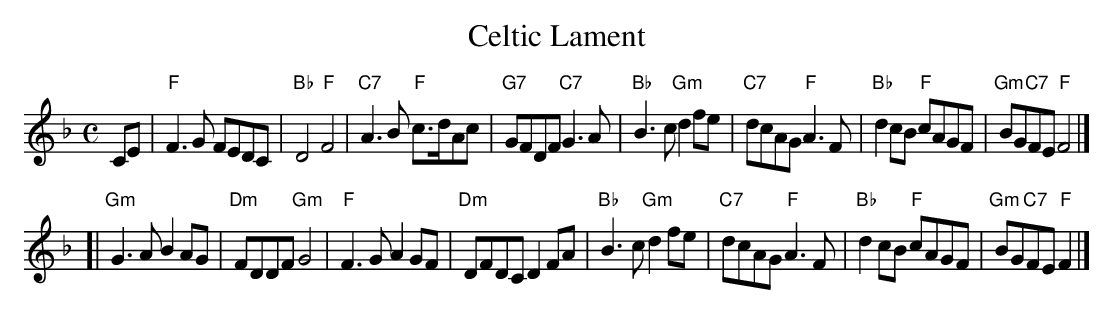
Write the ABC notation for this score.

X:1
T: Celtic Lament
M: C
L: 1/8
K: F
CE \
| "F"F3G FEDC | "Bb"D4 "F"F4 | "C7"A3B "F"c>dAc | "G7"GFDF "C7"G3A \
| "Bb"B3c "Gm"d2fe | "C7"dcAG "F"A3F | "Bb"d2cB "F"cAGF | "Gm"BG"C7"FE "F"F4 |]
[|"Gm"G3A B2AG | "Dm"FDDF "Gm"G4 | "F"F3G A2GF | "Dm"DFDC D2FA \
| "Bb"B3c "Gm"d2fe | "C7"dcAG "F"A3F | "Bb"d2cB "F"cAGF | "Gm"BG"C7"FE "F"F2 |]
